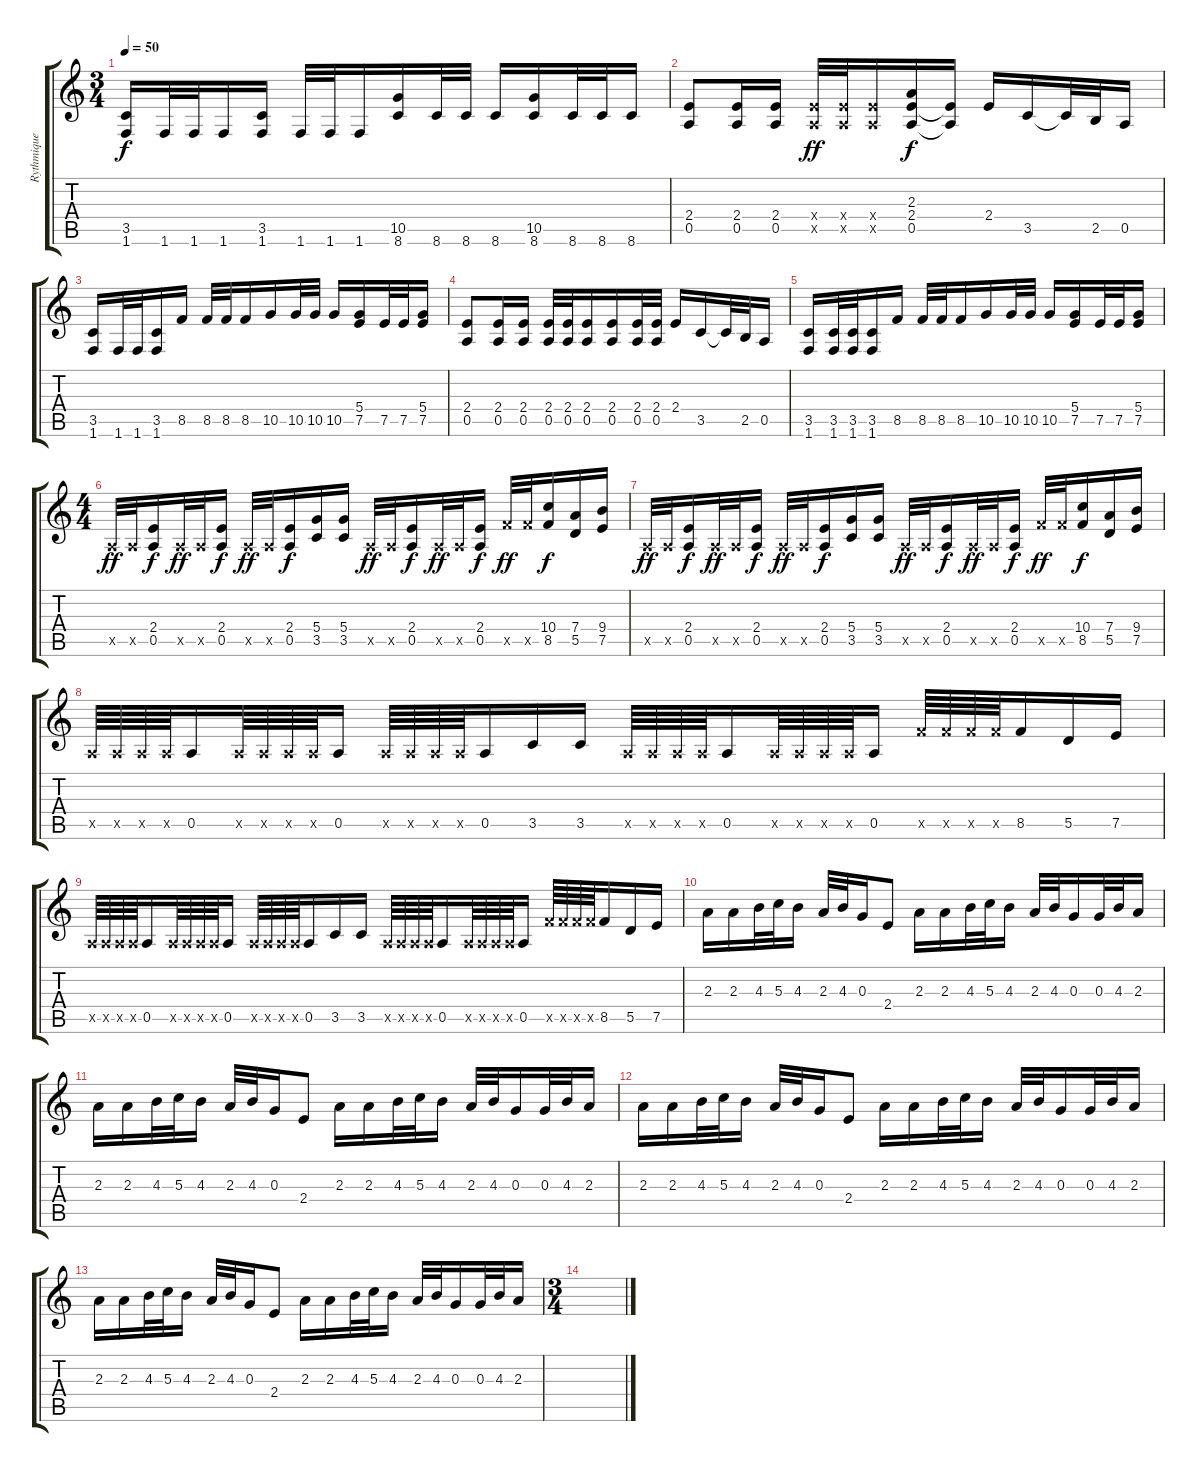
\track ("Rythmique" "Rythmique") {instrument distortionguitar}
\staff {score tabs}
\tuning (E4 B3 G3 D3 A2 E2) {hide}
\ts (3 4)
\tempo 50
\clef g2
\ks c
(3.5 1.6).16{dy f} 1.6.32 1.6.32 1.6.16 (3.5 1.6).16 1.6.32 1.6.32 1.6.16 (10.5 8.6).16 8.6.32 8.6.32 8.6.16 (10.5 8.6).16 8.6.32 8.6.32 8.6.16 |
(2.4 0.5).8 (2.4 0.5).16 (2.4 0.5).16 (2.4{x} 0.5{x}).32{dy ff} (2.4{x} 0.5{x}).32 (2.4{x} 0.5{x}).16 (2.3 2.4 0.5).16{dy f} (2.4{t} 0.5{t}).16 2.4.16 3.5.16 3.5{t}.32 2.5.32 0.5.16 |
(3.5 1.6).16 1.6.32 1.6.32 (3.5 1.6).16 8.5.16 8.5.32 8.5.32 8.5.16 10.5.16 10.5.32 10.5.32 10.5.16 (5.4 7.5).16 7.5.32 7.5.32 (5.4 7.5).16 |
(2.4 0.5).8 (2.4 0.5).16 (2.4 0.5).16 (2.4 0.5).32 (2.4 0.5).32 (2.4 0.5).16 (2.4 0.5).16 (2.4 0.5).32 (2.4 0.5).32 2.4.16 3.5.16 3.5{t}.32 2.5.32 0.5.16 |
(3.5 1.6).16 (3.5 1.6).32 (3.5 1.6).32 (3.5 1.6).16 8.5.16 8.5.32 8.5.32 8.5.16 10.5.16 10.5.32 10.5.32 10.5.16 (5.4 7.5).16 7.5.32 7.5.32 (5.4 7.5).16 |
\ts (4 4)
0.5{x}.32{dy ff} 0.5{x}.32 (2.4 0.5).16{dy f} 0.5{x}.32{dy ff} 0.5{x}.32 (2.4 0.5).16{dy f} 0.5{x}.32{dy ff} 0.5{x}.32 (2.4 0.5).16{dy f} (5.4 3.5).16 (5.4 3.5).16 0.5{x}.32{dy ff} 0.5{x}.32 (2.4 0.5).16{dy f} 0.5{x}.32{dy ff} 0.5{x}.32 (2.4 0.5).16{dy f} 8.5{x}.32{dy ff} 8.5{x}.32 (10.4 8.5).16{dy f} (7.4 5.5).16 (9.4 7.5).16 |
0.5{x}.32{dy ff} 0.5{x}.32 (2.4 0.5).16{dy f} 0.5{x}.32{dy ff} 0.5{x}.32 (2.4 0.5).16{dy f} 0.5{x}.32{dy ff} 0.5{x}.32 (2.4 0.5).16{dy f} (5.4 3.5).16 (5.4 3.5).16 0.5{x}.32{dy ff} 0.5{x}.32 (2.4 0.5).16{dy f} 0.5{x}.32{dy ff} 0.5{x}.32 (2.4 0.5).16{dy f} 8.5{x}.32{dy ff} 8.5{x}.32 (10.4 8.5).16{dy f} (7.4 5.5).16 (9.4 7.5).16 |
0.5{x}.64 0.5{x}.64 0.5{x}.64 0.5{x}.64 0.5.16 0.5{x}.64 0.5{x}.64 0.5{x}.64 0.5{x}.64 0.5.16 0.5{x}.64 0.5{x}.64 0.5{x}.64 0.5{x}.64 0.5.16 3.5.16 3.5.16 0.5{x}.64 0.5{x}.64 0.5{x}.64 0.5{x}.64 0.5.16 0.5{x}.64 0.5{x}.64 0.5{x}.64 0.5{x}.64 0.5.16 8.5{x}.64 8.5{x}.64 8.5{x}.64 8.5{x}.64 8.5.16 5.5.16 7.5.16 |
0.5{x}.64 0.5{x}.64 0.5{x}.64 0.5{x}.64 0.5.16 0.5{x}.64 0.5{x}.64 0.5{x}.64 0.5{x}.64 0.5.16 0.5{x}.64 0.5{x}.64 0.5{x}.64 0.5{x}.64 0.5.16 3.5.16 3.5.16 0.5{x}.64 0.5{x}.64 0.5{x}.64 0.5{x}.64 0.5.16 0.5{x}.64 0.5{x}.64 0.5{x}.64 0.5{x}.64 0.5.16 8.5{x}.64 8.5{x}.64 8.5{x}.64 8.5{x}.64 8.5.16 5.5.16 7.5.16 |
2.3.16 2.3.16 4.3.32 5.3.32 4.3.16 2.3.32 4.3.32 0.3.16 2.4.8 2.3.16 2.3.16 4.3.32 5.3.32 4.3.16 2.3.32 4.3.32 0.3.16 0.3.32 4.3.32 2.3.16 |
2.3.16 2.3.16 4.3.32 5.3.32 4.3.16 2.3.32 4.3.32 0.3.16 2.4.8 2.3.16 2.3.16 4.3.32 5.3.32 4.3.16 2.3.32 4.3.32 0.3.16 0.3.32 4.3.32 2.3.16 |
2.3.16 2.3.16 4.3.32 5.3.32 4.3.16 2.3.32 4.3.32 0.3.16 2.4.8 2.3.16 2.3.16 4.3.32 5.3.32 4.3.16 2.3.32 4.3.32 0.3.16 0.3.32 4.3.32 2.3.16 |
2.3.16 2.3.16 4.3.32 5.3.32 4.3.16 2.3.32 4.3.32 0.3.16 2.4.8 2.3.16 2.3.16 4.3.32 5.3.32 4.3.16 2.3.32 4.3.32 0.3.16 0.3.32 4.3.32 2.3.16 |
\ts (3 4)
